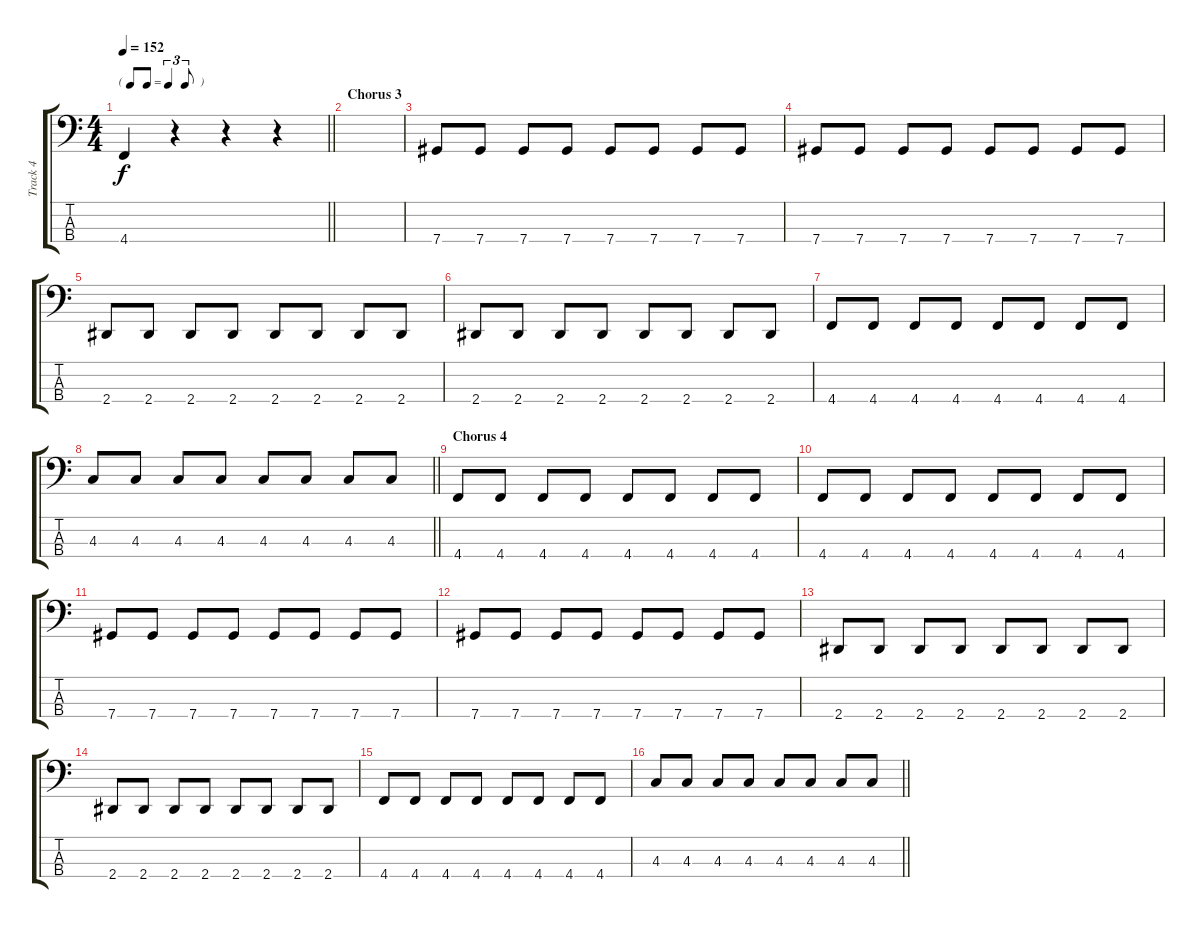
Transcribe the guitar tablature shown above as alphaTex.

\track ("Track 4" "Track 4") {instrument electricbasspick}
\staff {score tabs}
\tuning (Gb2 Db2 Ab1 Db1) {hide}
\ts (4 4)
\tf triplet8th
\tempo 152
\clef f4
\barLineRight lightlight
\ks c
4.4.4{dy f} r.4 r.4 r.4 |
\section ("" "Chorus 3")
|
7.4.8 7.4.8 7.4.8 7.4.8 7.4.8 7.4.8 7.4.8 7.4.8 |
7.4.8 7.4.8 7.4.8 7.4.8 7.4.8 7.4.8 7.4.8 7.4.8 |
2.4.8 2.4.8 2.4.8 2.4.8 2.4.8 2.4.8 2.4.8 2.4.8 |
2.4.8 2.4.8 2.4.8 2.4.8 2.4.8 2.4.8 2.4.8 2.4.8 |
4.4.8 4.4.8 4.4.8 4.4.8 4.4.8 4.4.8 4.4.8 4.4.8 |
\barLineRight lightlight
4.3.8 4.3.8 4.3.8 4.3.8 4.3.8 4.3.8 4.3.8 4.3.8 |
\section ("" "Chorus 4")
4.4.8 4.4.8 4.4.8 4.4.8 4.4.8 4.4.8 4.4.8 4.4.8 |
4.4.8 4.4.8 4.4.8 4.4.8 4.4.8 4.4.8 4.4.8 4.4.8 |
7.4.8 7.4.8 7.4.8 7.4.8 7.4.8 7.4.8 7.4.8 7.4.8 |
7.4.8 7.4.8 7.4.8 7.4.8 7.4.8 7.4.8 7.4.8 7.4.8 |
2.4.8 2.4.8 2.4.8 2.4.8 2.4.8 2.4.8 2.4.8 2.4.8 |
2.4.8 2.4.8 2.4.8 2.4.8 2.4.8 2.4.8 2.4.8 2.4.8 |
4.4.8 4.4.8 4.4.8 4.4.8 4.4.8 4.4.8 4.4.8 4.4.8 |
\barLineRight lightlight
4.3.8 4.3.8 4.3.8 4.3.8 4.3.8 4.3.8 4.3.8 4.3.8
